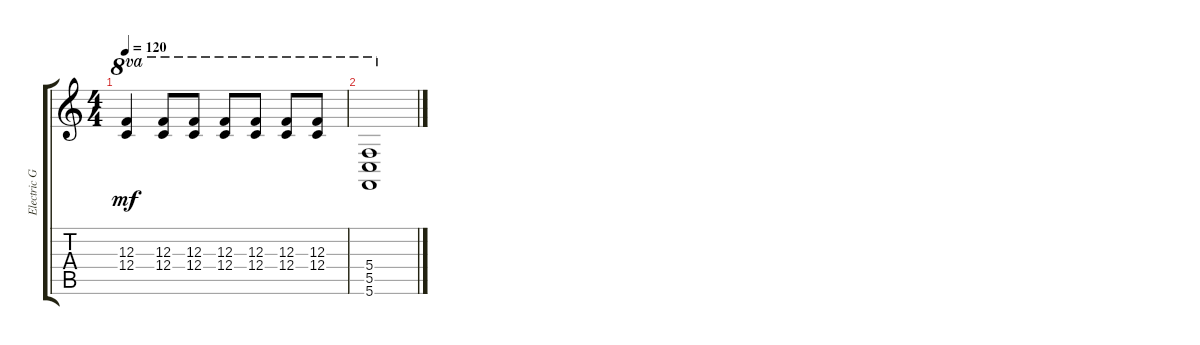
\track ("Electric Guitar" "Electric G") {instrument distortionguitar}
\staff {score tabs}
\tuning (D4 A3 F3 C3 G2 C2) {hide}
\ts (4 4)
\tempo 120
\clef g2
\ks c
(12.3 12.4).4{ot 8va dy mf} (12.3 12.4).8{ot 8va} (12.3 12.4).8{ot 8va} (12.3 12.4).8{ot 8va} (12.3 12.4).8{ot 8va} (12.3 12.4).8{ot 8va} (12.3 12.4).8{ot 8va} |
(5.4 5.5 5.6).1{ot 8va}
